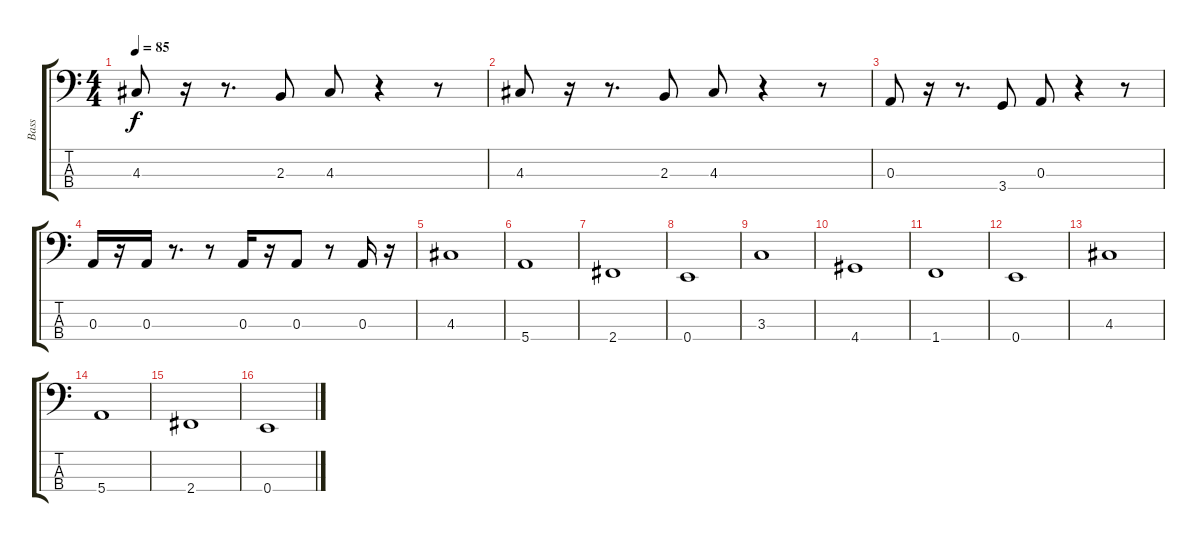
\track ("Bass" "Bass") {instrument electricbassfinger}
\staff {score tabs}
\tuning (G2 D2 A1 E1) {hide}
\ts (4 4)
\tempo 85
\clef f4
\ks c
4.3.8{dy f} r.16 r.8{d} 2.3.8 4.3.8 r.4 r.8 |
4.3.8 r.16 r.8{d} 2.3.8 4.3.8 r.4 r.8 |
0.3.8 r.16 r.8{d} 3.4.8 0.3.8 r.4 r.8 |
0.3.16 r.16 0.3.16 r.8{d} r.8 0.3.16 r.16 0.3.8 r.8 0.3.16 r.16 |
4.3.1 |
5.4.1 |
2.4.1 |
0.4.1 |
3.3.1 |
4.4.1 |
1.4.1 |
0.4.1 |
4.3.1 |
5.4.1 |
2.4.1 |
0.4.1
